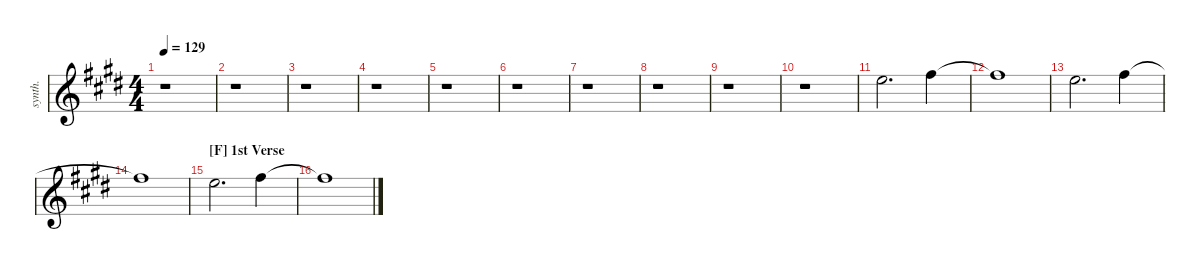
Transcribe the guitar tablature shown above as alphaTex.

\defaultSystemsLayout 4
\hideDynamics
\bracketExtendMode nobrackets
\track ("Key Synthesizer" "synth.") {instrument fx3crystal}
\staff {score}
\tuning (E4 B3 G3 D3 A2 E2)
\ts (4 4)
\tempo 129
\clef g2
\ks e
r.1{dy mf} |
r.1 |
r.1 |
r.1 |
r.1 |
r.1 |
r.1 |
r.1 |
r.1 |
r.1 |
21.3{acc forcenatural}.2{d} 23.3{acc #}.4 |
23.3{t acc #}.1 |
21.3{acc forcenatural}.2{d} 23.3{acc #}.4 |
23.3{t acc #}.1 |
\section ("F" "1st Verse")
21.3{acc forcenatural}.2{d} 23.3{acc #}.4 |
23.3{t acc #}.1
